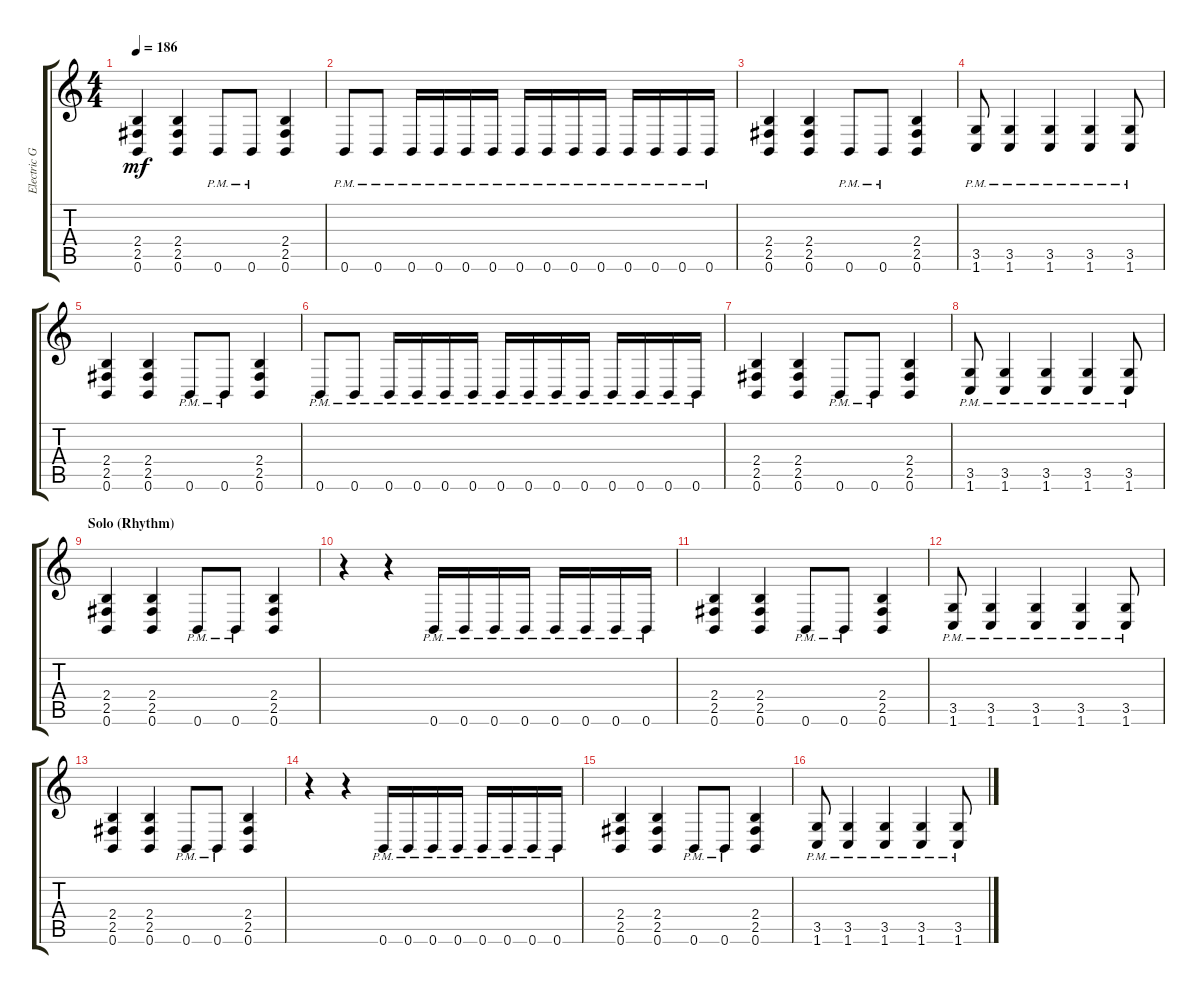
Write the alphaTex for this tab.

\track ("Electric Guitar" "Electric G") {instrument distortionguitar}
\staff {score tabs}
\tuning (B3 Gb3 D3 A2 E2 B1) {hide}
\ts (4 4)
\tempo 186
\clef g2
\ks c
(2.4 2.5 0.6).4{dy mf} (2.4 2.5 0.6).4 0.6{pm}.8 0.6{pm}.8 (2.4 2.5 0.6).4 |
0.6{pm}.8 0.6{pm}.8 0.6{pm}.16 0.6{pm}.16 0.6{pm}.16 0.6{pm}.16 0.6{pm}.16 0.6{pm}.16 0.6{pm}.16 0.6{pm}.16 0.6{pm}.16 0.6{pm}.16 0.6{pm}.16 0.6{pm}.16 |
(2.4 2.5 0.6).4 (2.4 2.5 0.6).4 0.6{pm}.8 0.6{pm}.8 (2.4 2.5 0.6).4 |
(3.5{pm} 1.6{pm}).8 (3.5{pm} 1.6{pm}).4 (3.5{pm} 1.6{pm}).4 (3.5{pm} 1.6{pm}).4 (3.5{pm} 1.6{pm}).8 |
(2.4 2.5 0.6).4 (2.4 2.5 0.6).4 0.6{pm}.8 0.6{pm}.8 (2.4 2.5 0.6).4 |
0.6{pm}.8 0.6{pm}.8 0.6{pm}.16 0.6{pm}.16 0.6{pm}.16 0.6{pm}.16 0.6{pm}.16 0.6{pm}.16 0.6{pm}.16 0.6{pm}.16 0.6{pm}.16 0.6{pm}.16 0.6{pm}.16 0.6{pm}.16 |
(2.4 2.5 0.6).4 (2.4 2.5 0.6).4 0.6{pm}.8 0.6{pm}.8 (2.4 2.5 0.6).4 |
(3.5{pm} 1.6{pm}).8 (3.5{pm} 1.6{pm}).4 (3.5{pm} 1.6{pm}).4 (3.5{pm} 1.6{pm}).4 (3.5{pm} 1.6{pm}).8 |
\section ("" "Solo (Rhythm)")
(2.4 2.5 0.6).4 (2.4 2.5 0.6).4 0.6{pm}.8 0.6{pm}.8 (2.4 2.5 0.6).4 |
r.4 r.4 0.6{pm}.16 0.6{pm}.16 0.6{pm}.16 0.6{pm}.16 0.6{pm}.16 0.6{pm}.16 0.6{pm}.16 0.6{pm}.16 |
(2.4 2.5 0.6).4 (2.4 2.5 0.6).4 0.6{pm}.8 0.6{pm}.8 (2.4 2.5 0.6).4 |
(3.5{pm} 1.6{pm}).8 (3.5{pm} 1.6{pm}).4 (3.5{pm} 1.6{pm}).4 (3.5{pm} 1.6{pm}).4 (3.5{pm} 1.6{pm}).8 |
(2.4 2.5 0.6).4 (2.4 2.5 0.6).4 0.6{pm}.8 0.6{pm}.8 (2.4 2.5 0.6).4 |
r.4 r.4 0.6{pm}.16 0.6{pm}.16 0.6{pm}.16 0.6{pm}.16 0.6{pm}.16 0.6{pm}.16 0.6{pm}.16 0.6{pm}.16 |
(2.4 2.5 0.6).4 (2.4 2.5 0.6).4 0.6{pm}.8 0.6{pm}.8 (2.4 2.5 0.6).4 |
(3.5{pm} 1.6{pm}).8 (3.5{pm} 1.6{pm}).4 (3.5{pm} 1.6{pm}).4 (3.5{pm} 1.6{pm}).4 (3.5{pm} 1.6{pm}).8
